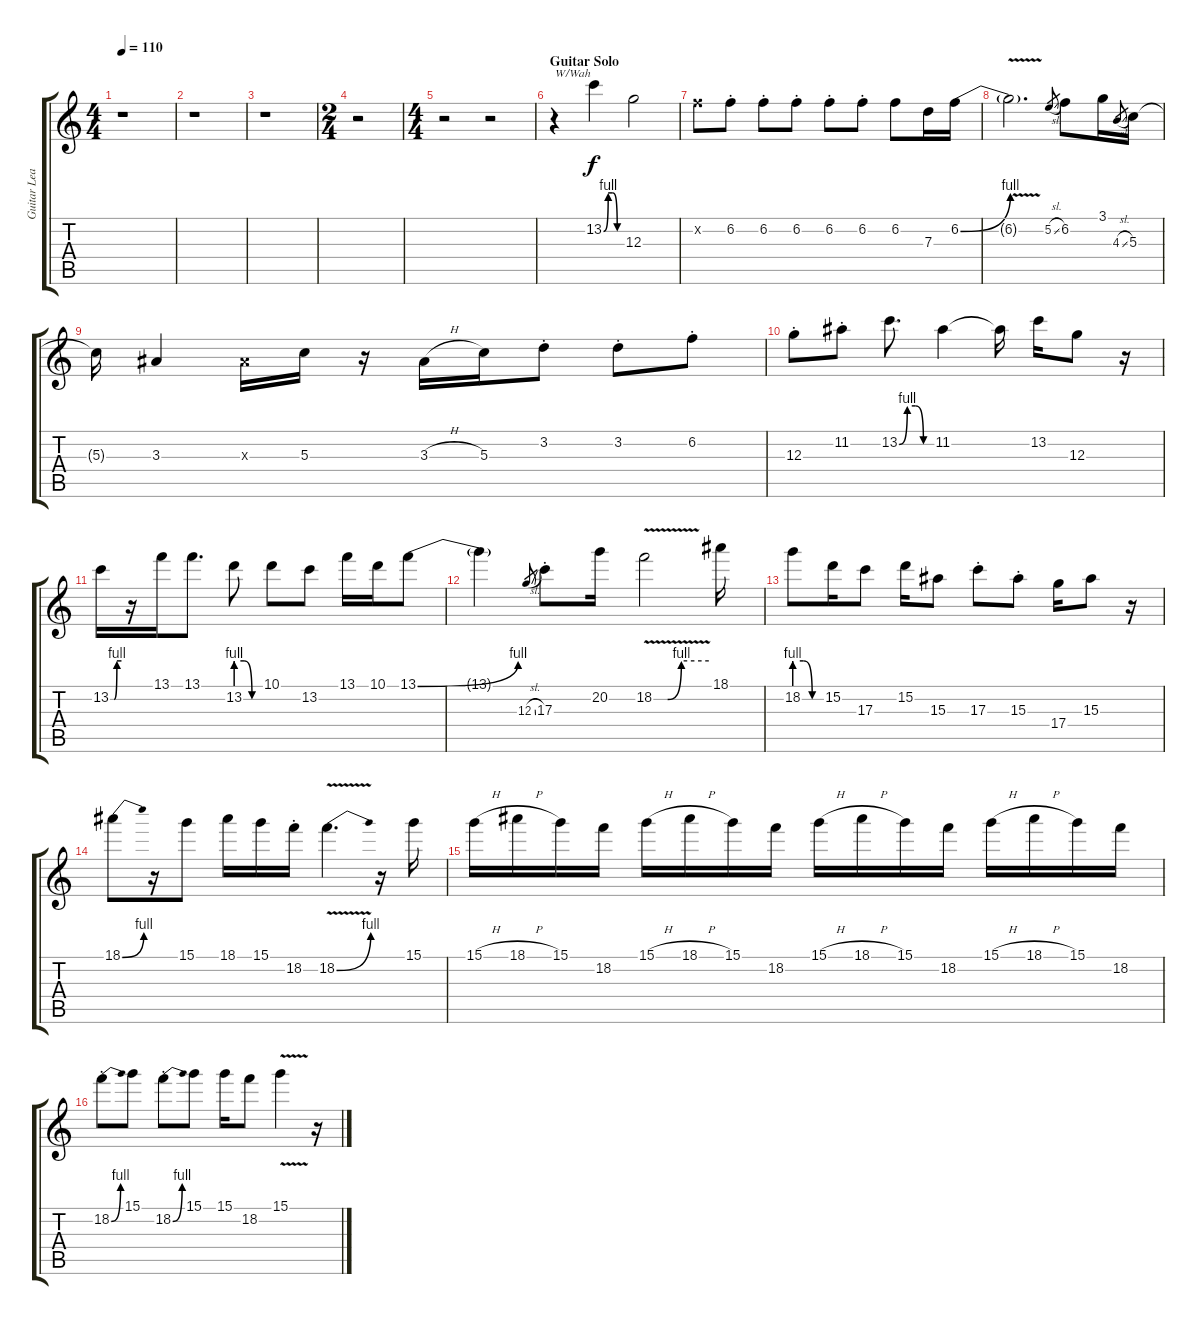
\track ("Guitar Leads/Solos" "Guitar Lea") {instrument overdrivenguitar}
\staff {score tabs}
\tuning (E4 B3 G3 D3 A2 E2) {hide}
\ts (4 4)
\tempo 110
\clef g2
\ks c
r.1{dy f} |
r.1 |
r.1 |
\ts (2 4)
r.2 |
\ts (4 4)
r.2 r.2 |
\section ("" "Guitar Solo")
r.4{txt "W/Wah"} 13.2{be (custom 0 0 15 4 30 4 45 0 60 0)}.4 12.3.2 |
6.2{x}.8 6.2{st}.8 6.2{st}.8 6.2{st}.8 6.2{st}.8 6.2{st}.8 6.2.8 7.3.16 6.2{be (bend 0 0 60 4)}.16 |
6.2{v t}.2{d} 5.2{sl}.8{gr} 6.2.8 3.1.16 4.3{sl}.8{gr} 5.3.16 |
5.3{t}.16 3.3.4 3.3{x}.16 5.3.16 r.16 3.3{h}.16 5.3.16 3.2{st}.8 3.2{st}.8 6.2{st}.8 |
12.3{st}.8 11.2{st}.8 13.2{be (custom 0 0 15 4 30 4 45 0 60 0)}.8{d} 11.2.4 11.2{t}.16 13.2.16 12.3.8 r.16 |
13.2{be (custom 0 0 20 0 35 4 60 4)}.16 r.16 13.1.16 13.1.8{d} 13.2{be (custom 0 4 20 4 40 0 60 0)}.8 10.1.8 13.2.8 13.1.16 10.1.16 13.1{be (bend 0 0 60 4)}.8 |
13.1{t}.4 12.3{sl}.8{gr} 17.3{st}.8 20.2.16 18.2{be (custom 0 0 15 0 30 4 60 4) v}.2 18.1.16 |
18.2{be (custom 0 4 20 4 40 0 60 0)}.8 15.2.16 17.3.8 15.2.16 15.3.8 17.3{st}.8 15.3{st}.8 17.4.16 15.3.8 r.16 |
18.1{be (bend 0 0 60 4)}.8 r.16 15.1.8 18.1.16 15.1.16 18.2{st}.16 18.2{be (bend 0 0 60 4) v}.4{d} r.16 15.1.16 |
15.1{h}.16 18.1{h}.16 15.1.16 18.2.16 15.1{h}.16 18.1{h}.16 15.1.16 18.2.16 15.1{h}.16 18.1{h}.16 15.1.16 18.2.16 15.1{h}.16 18.1{h}.16 15.1.16 18.2.16 |
18.2{be (bend 0 0 60 4) st}.8 15.1.8 18.2{be (bend 0 0 60 4) st}.8 15.1.8 15.1.16 18.2.8 15.1{v}.4 r.16
